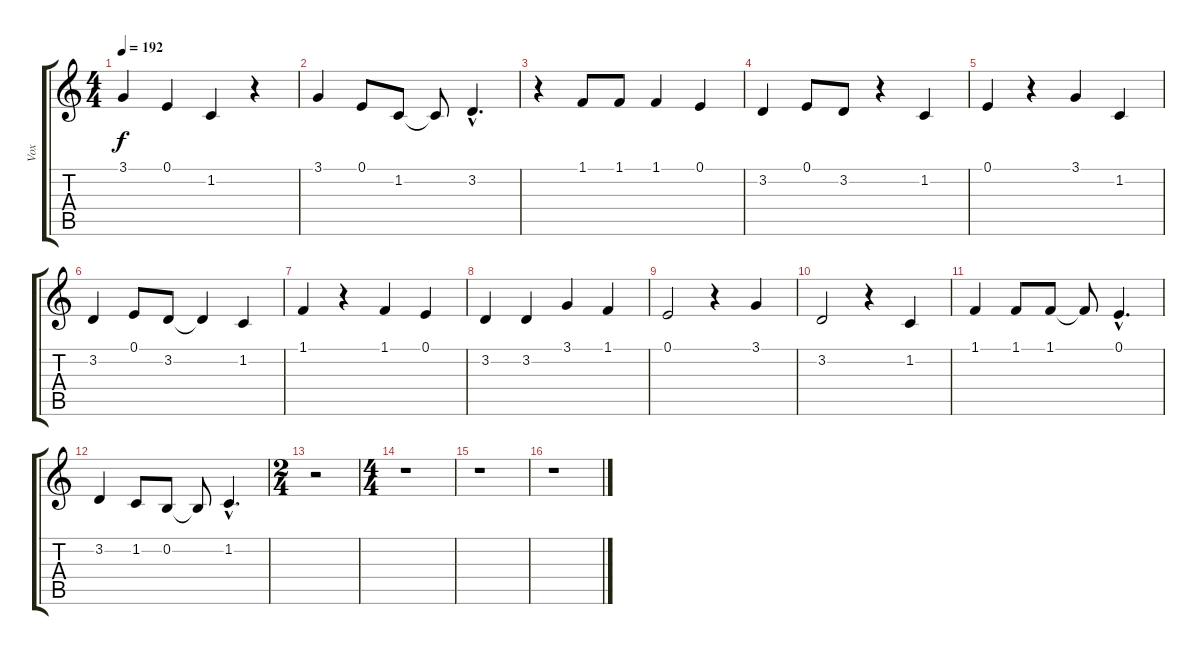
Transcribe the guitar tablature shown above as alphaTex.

\track ("Vox" "Vox") {instrument clarinet}
\staff {score tabs}
\tuning (E4 B3 G3 D3 A2 E2) {hide}
\ts (4 4)
\tempo 192
\clef g2
\ks c
3.1.4{dy f} 0.1.4 1.2.4 r.4 |
3.1.4 0.1.8 1.2.8 1.2{t}.8 3.2{hac}.4{d} |
r.4 1.1.8 1.1.8 1.1.4 0.1.4 |
3.2.4 0.1.8 3.2.8 r.4 1.2.4 |
0.1.4 r.4 3.1.4 1.2.4 |
3.2.4 0.1.8 3.2.8 3.2{t}.4 1.2.4 |
1.1.4 r.4 1.1.4 0.1.4 |
3.2.4 3.2.4 3.1.4 1.1.4 |
0.1.2 r.4 3.1.4 |
3.2.2 r.4 1.2.4 |
1.1.4 1.1.8 1.1.8 1.1{t}.8 0.1{hac}.4{d} |
3.2.4 1.2.8 0.2.8 0.2{t}.8 1.2{hac}.4{d} |
\ts (2 4)
r.2 |
\ts (4 4)
r.1 |
r.1 |
r.1
